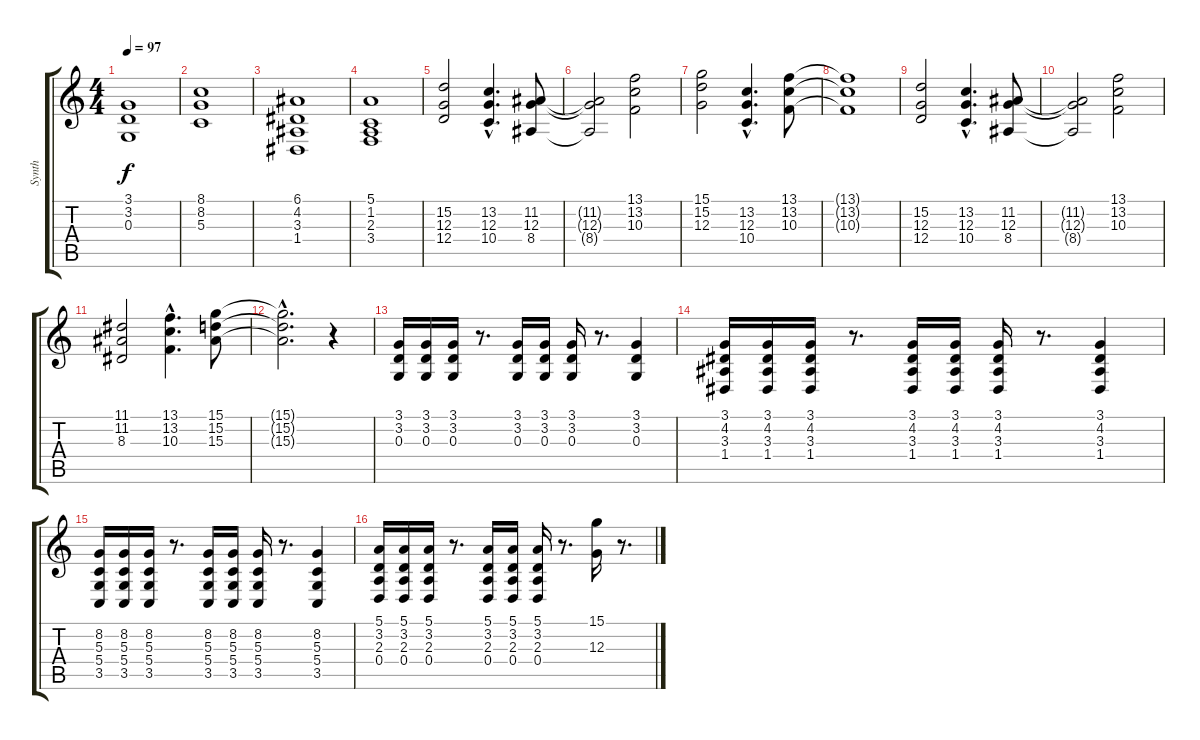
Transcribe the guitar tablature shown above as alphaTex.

\track ("Synth" "Synth") {instrument stringensemble2}
\staff {score tabs}
\tuning (E4 B3 G3 D3 A2 E2) {hide}
\ts (4 4)
\tempo 97
\clef g2
\ks c
(3.1 3.2 0.3).1{dy f instrument stringensemble2} |
(8.1 8.2 5.3).1 |
(6.1 4.2 3.3 1.4).1 |
(5.1 1.2 2.3 3.4).1 |
(15.2 12.3 12.4).2{instrument choiraahs} (13.2{hac} 12.3{hac} 10.4{hac}).4{d} (11.2 12.3 8.4).8 |
(11.2{t} 12.3{t} 8.4{t}).2 (13.1 13.2 10.3).2 |
(15.1 15.2 12.3).2{instrument choiraahs} (13.2{hac} 12.3{hac} 10.4{hac}).4{d} (13.1 13.2 10.3).8 |
(13.1{t} 13.2{t} 10.3{t}).1 |
(15.2 12.3 12.4).2{instrument choiraahs} (13.2{hac} 12.3{hac} 10.4{hac}).4{d} (11.2 12.3 8.4).8 |
(11.2{t} 12.3{t} 8.4{t}).2 (13.1 13.2 10.3).2 |
(11.1 11.2 8.3).2{instrument choiraahs} (13.1{hac} 13.2{hac} 10.3{hac}).4{d} (15.1 15.2 15.3).8 |
(15.1{hac t} 15.2{hac t} 15.3{hac t}).2{d} r.4 |
(3.1 3.2 0.3).16{instrument stringensemble1} (3.1 3.2 0.3).16 (3.1 3.2 0.3).16 r.8{d} (3.1 3.2 0.3).16 (3.1 3.2 0.3).16 (3.1 3.2 0.3).16 r.8{d} (3.1 3.2 0.3).4{instrument stringensemble2} |
(3.1 4.2 3.3 1.4).16{instrument stringensemble1} (3.1 4.2 3.3 1.4).16 (3.1 4.2 3.3 1.4).16 r.8{d} (3.1 4.2 3.3 1.4).16 (3.1 4.2 3.3 1.4).16 (3.1 4.2 3.3 1.4).16 r.8{d} (3.1 4.2 3.3 1.4).4{instrument stringensemble2} |
(8.2 5.3 5.4 3.5).16{instrument stringensemble1} (8.2 5.3 5.4 3.5).16 (8.2 5.3 5.4 3.5).16 r.8{d} (8.2 5.3 5.4 3.5).16 (8.2 5.3 5.4 3.5).16 (8.2 5.3 5.4 3.5).16 r.8{d} (8.2 5.3 5.4 3.5).4{instrument stringensemble2} |
(5.1 3.2 2.3 0.4).16{instrument stringensemble1} (5.1 3.2 2.3 0.4).16 (5.1 3.2 2.3 0.4).16 r.8{d} (5.1 3.2 2.3 0.4).16 (5.1 3.2 2.3 0.4).16 (5.1 3.2 2.3 0.4).16 r.8{d} (15.1 12.3).16 r.8{d}
